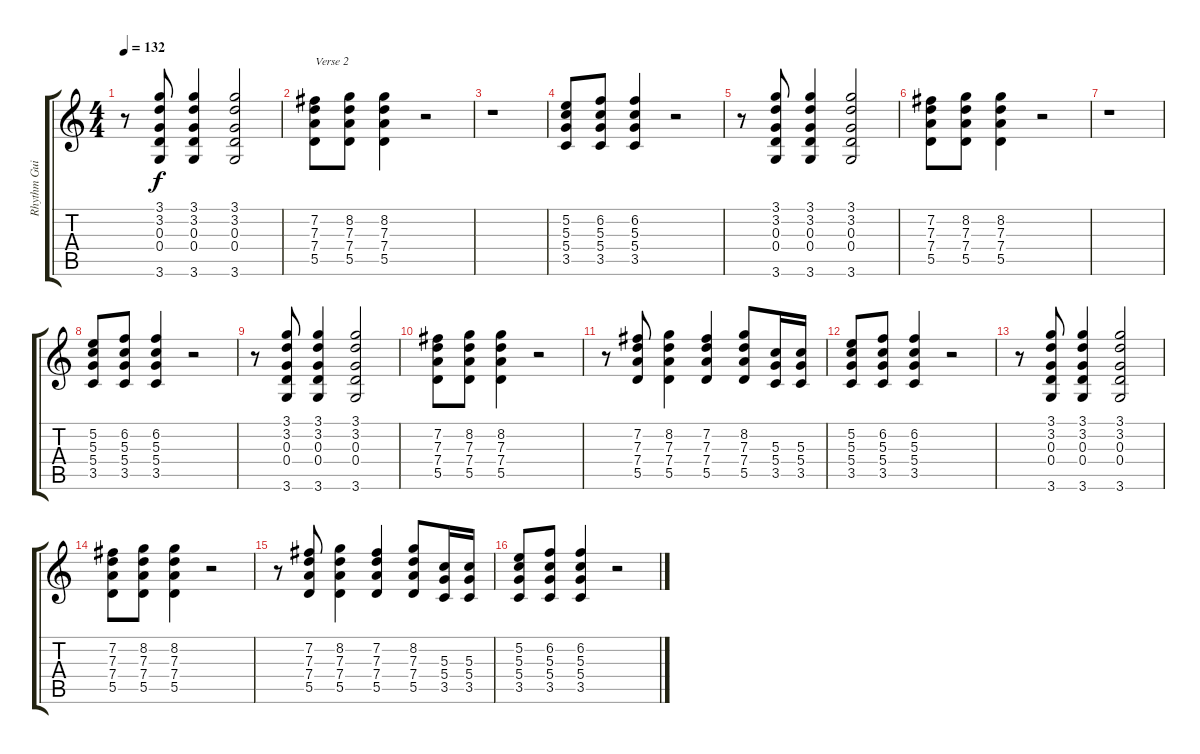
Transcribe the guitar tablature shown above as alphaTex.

\track ("Rhythm Guitar 1" "Rhythm Gui") {instrument distortionguitar}
\staff {score tabs}
\tuning (E4 B3 G3 D3 A2 E2) {hide}
\ts (4 4)
\tempo 132
\clef g2
\ks c
r.8{dy f} (3.1 3.2 0.3 0.4 3.6).8 (3.1 3.2 0.3 0.4 3.6).4 (3.1 3.2 0.3 0.4 3.6).2 |
(7.2 7.3 7.4 5.5).8{txt "Verse 2"} (8.2 7.3 7.4 5.5).8 (8.2 7.3 7.4 5.5).4 r.2 |
r.1 |
(5.2 5.3 5.4 3.5).8 (6.2 5.3 5.4 3.5).8 (6.2 5.3 5.4 3.5).4 r.2 |
r.8 (3.1 3.2 0.3 0.4 3.6).8 (3.1 3.2 0.3 0.4 3.6).4 (3.1 3.2 0.3 0.4 3.6).2 |
(7.2 7.3 7.4 5.5).8 (8.2 7.3 7.4 5.5).8 (8.2 7.3 7.4 5.5).4 r.2 |
r.1 |
(5.2 5.3 5.4 3.5).8 (6.2 5.3 5.4 3.5).8 (6.2 5.3 5.4 3.5).4 r.2 |
r.8 (3.1 3.2 0.3 0.4 3.6).8 (3.1 3.2 0.3 0.4 3.6).4 (3.1 3.2 0.3 0.4 3.6).2 |
(7.2 7.3 7.4 5.5).8 (8.2 7.3 7.4 5.5).8 (8.2 7.3 7.4 5.5).4 r.2 |
r.8 (7.2 7.3 7.4 5.5).8 (8.2 7.3 7.4 5.5).4 (7.2 7.3 7.4 5.5).4 (8.2 7.3 7.4 5.5).8 (5.3 5.4 3.5).16 (5.3 5.4 3.5).16 |
(5.2 5.3 5.4 3.5).8 (6.2 5.3 5.4 3.5).8 (6.2 5.3 5.4 3.5).4 r.2 |
r.8 (3.1 3.2 0.3 0.4 3.6).8 (3.1 3.2 0.3 0.4 3.6).4 (3.1 3.2 0.3 0.4 3.6).2 |
(7.2 7.3 7.4 5.5).8 (8.2 7.3 7.4 5.5).8 (8.2 7.3 7.4 5.5).4 r.2 |
r.8 (7.2 7.3 7.4 5.5).8 (8.2 7.3 7.4 5.5).4 (7.2 7.3 7.4 5.5).4 (8.2 7.3 7.4 5.5).8 (5.3 5.4 3.5).16 (5.3 5.4 3.5).16 |
(5.2 5.3 5.4 3.5).8 (6.2 5.3 5.4 3.5).8 (6.2 5.3 5.4 3.5).4 r.2
